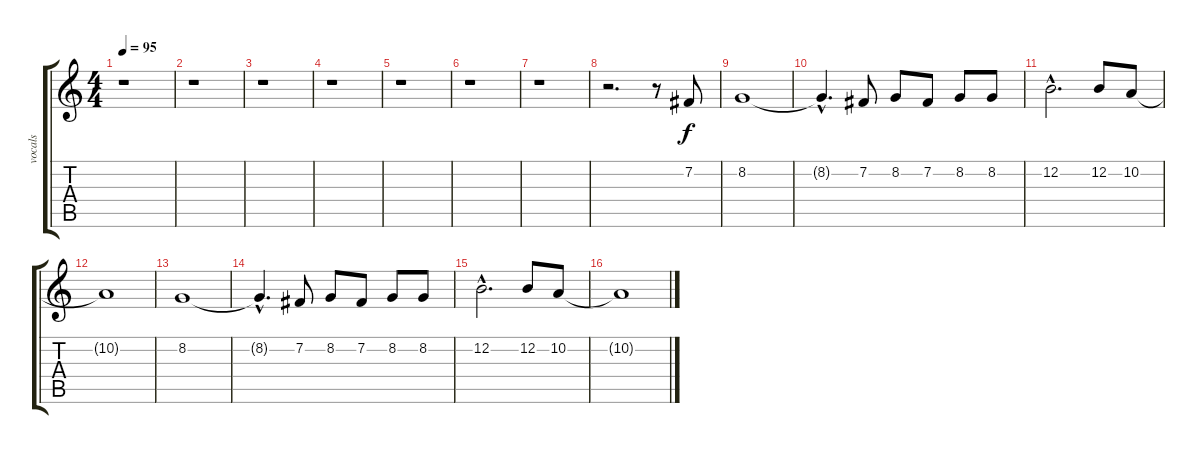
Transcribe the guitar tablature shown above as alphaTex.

\track ("vocals" "vocals") {instrument panflute}
\staff {score tabs}
\tuning (E4 B3 G3 D3 A2 E2) {hide}
\ts (4 4)
\tempo 95
\clef g2
\ks c
r.1{dy f} |
r.1 |
r.1 |
r.1 |
r.1 |
r.1 |
r.1 |
r.2{d} r.8 7.2.8 |
8.2.1 |
8.2{hac t}.4{d} 7.2.8 8.2.8 7.2.8 8.2.8 8.2.8 |
12.2{hac}.2{d} 12.2.8 10.2.8 |
10.2{t}.1 |
8.2.1 |
8.2{hac t}.4{d} 7.2.8 8.2.8 7.2.8 8.2.8 8.2.8 |
12.2{hac}.2{d} 12.2.8 10.2.8 |
10.2{t}.1
